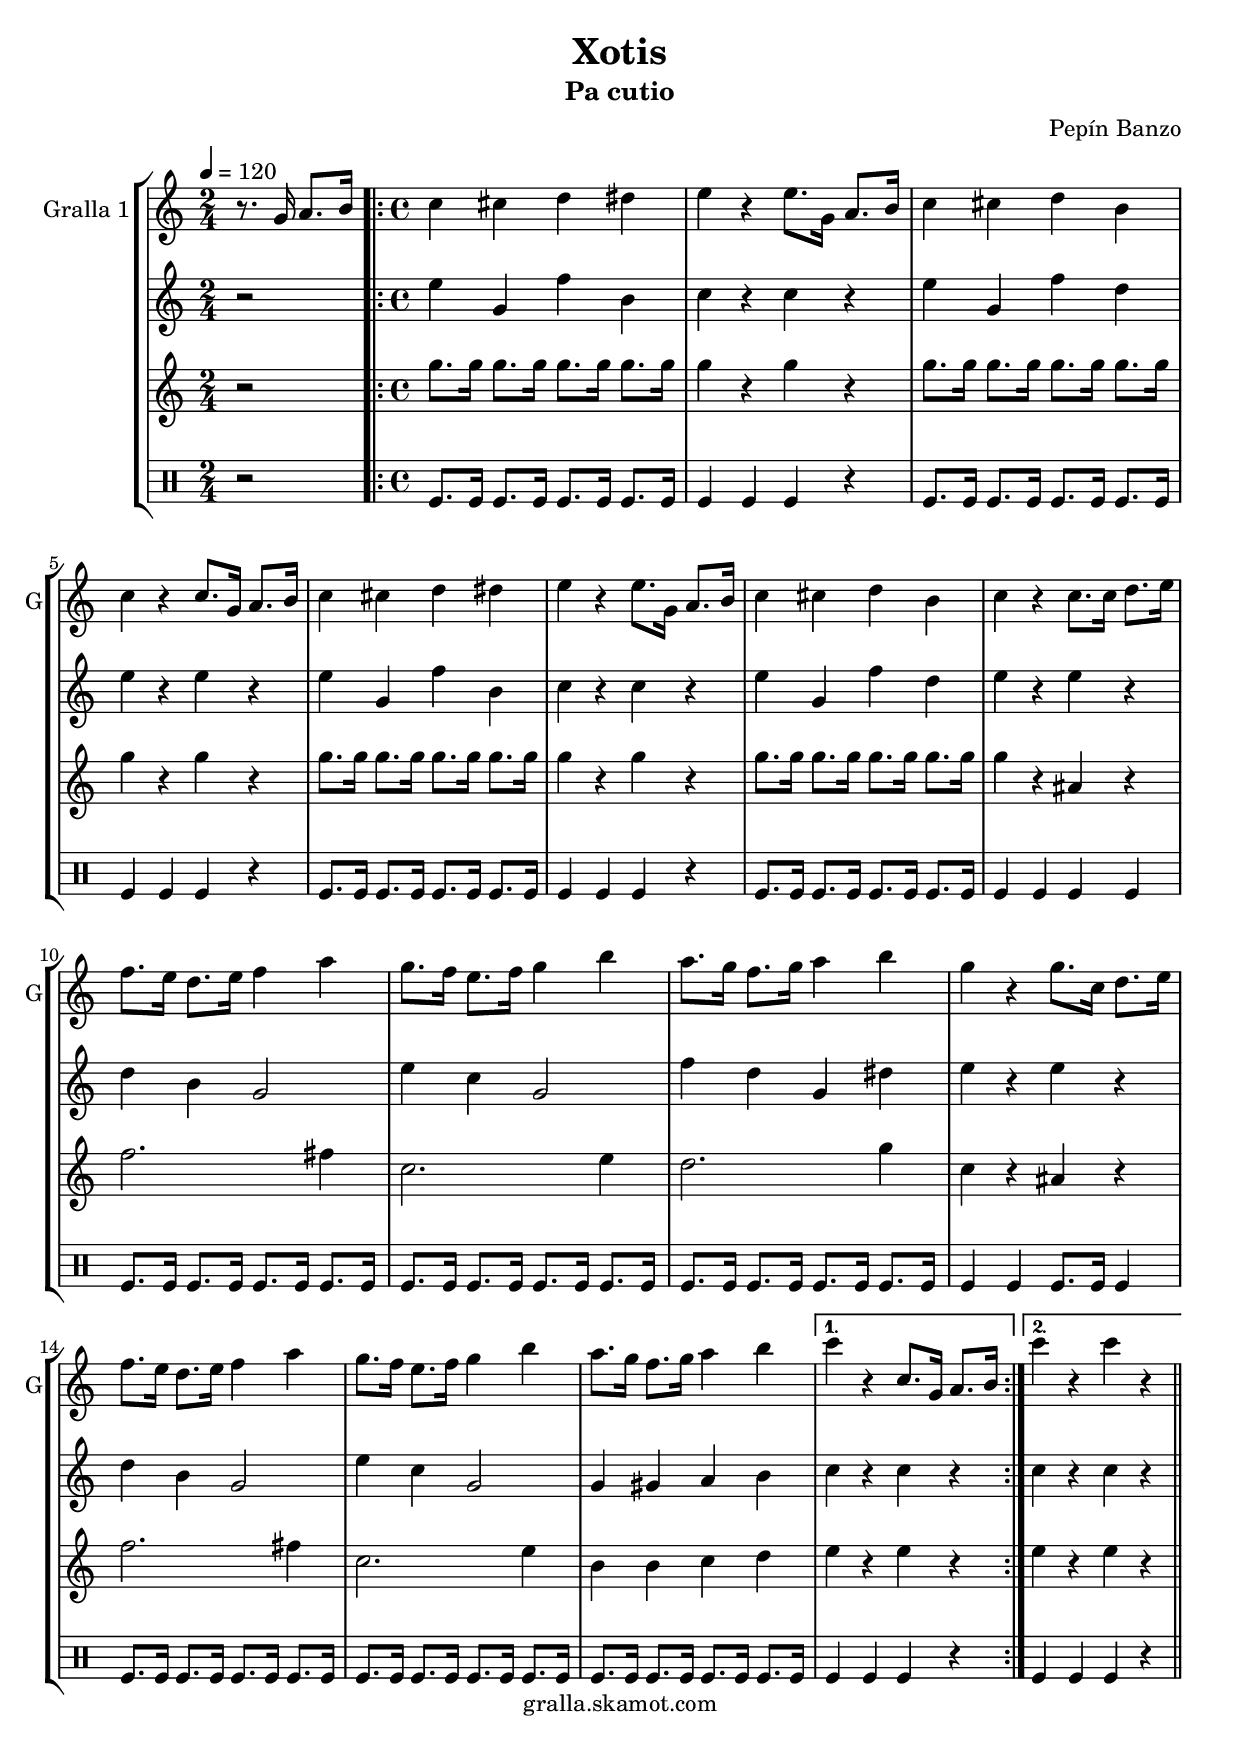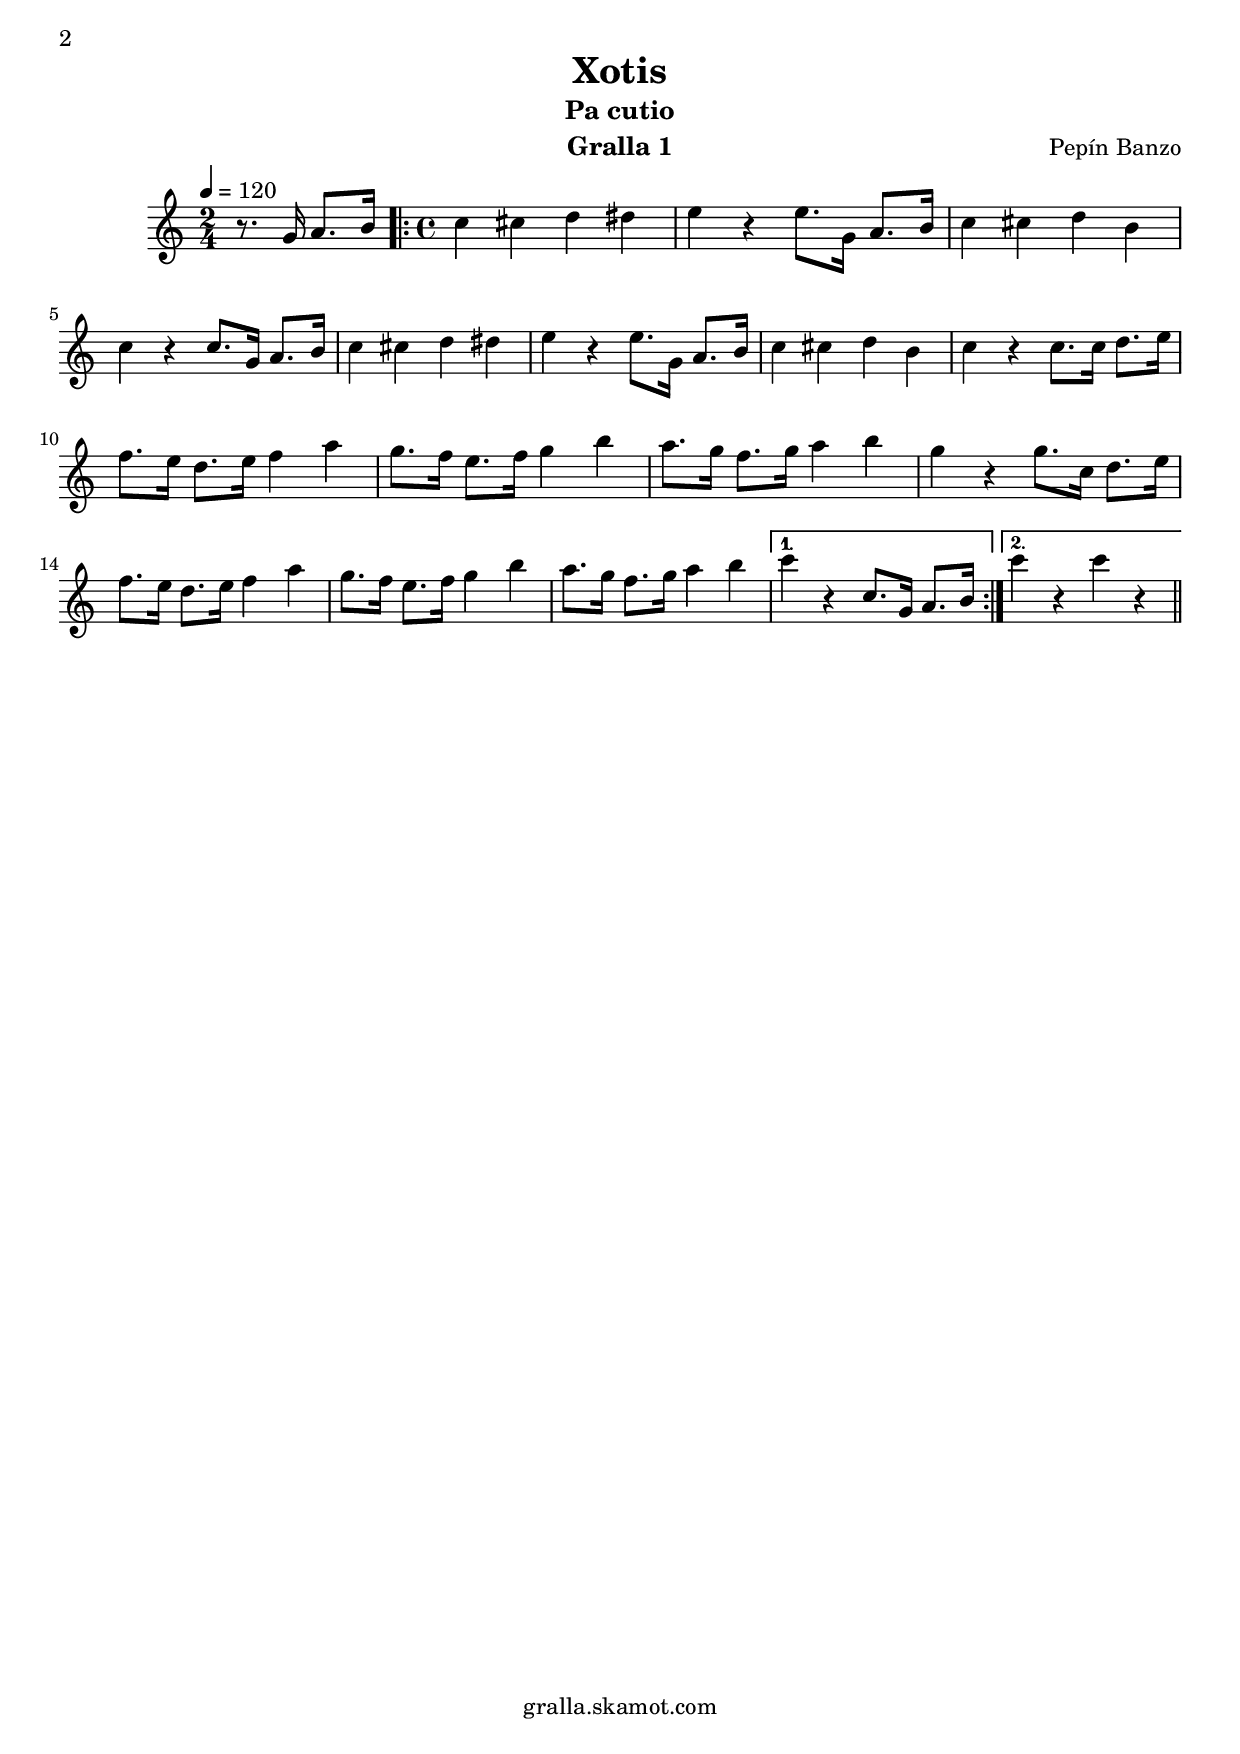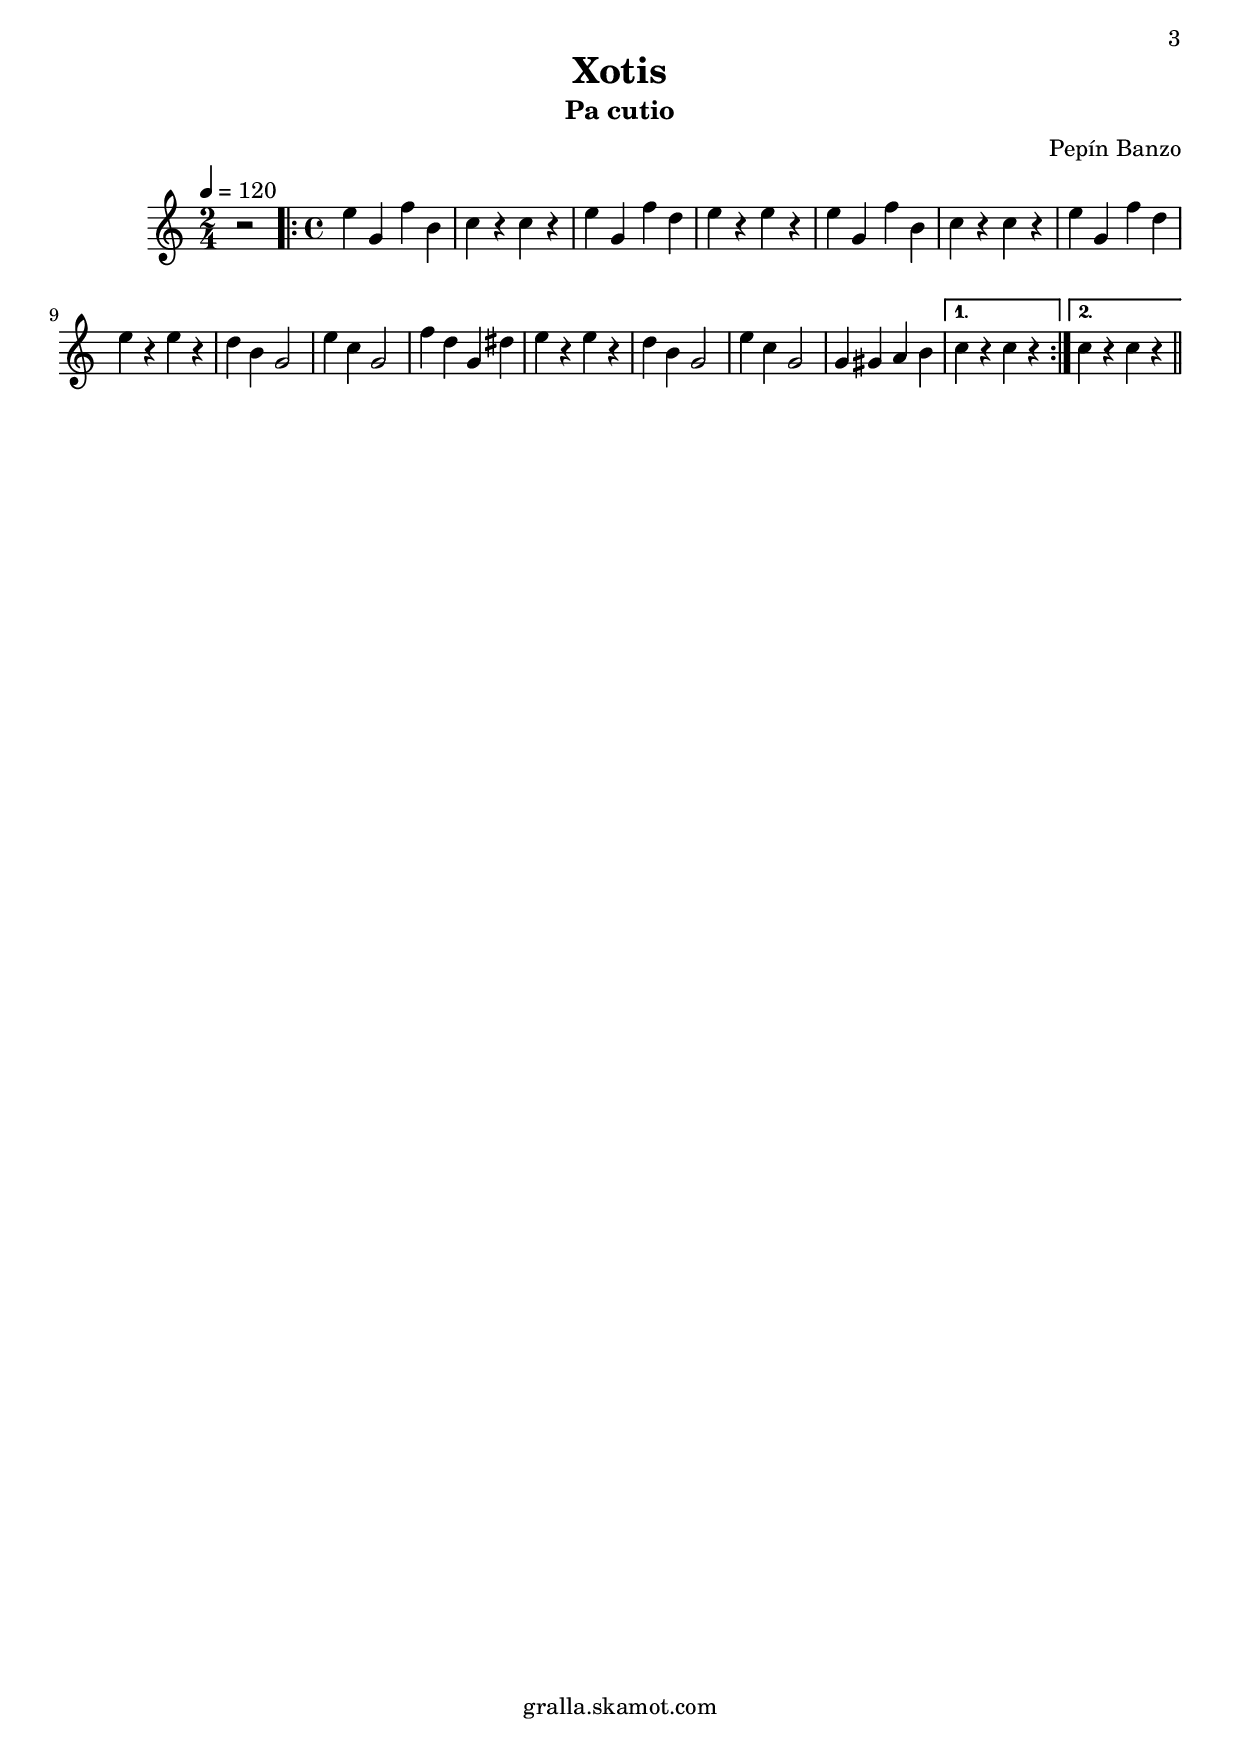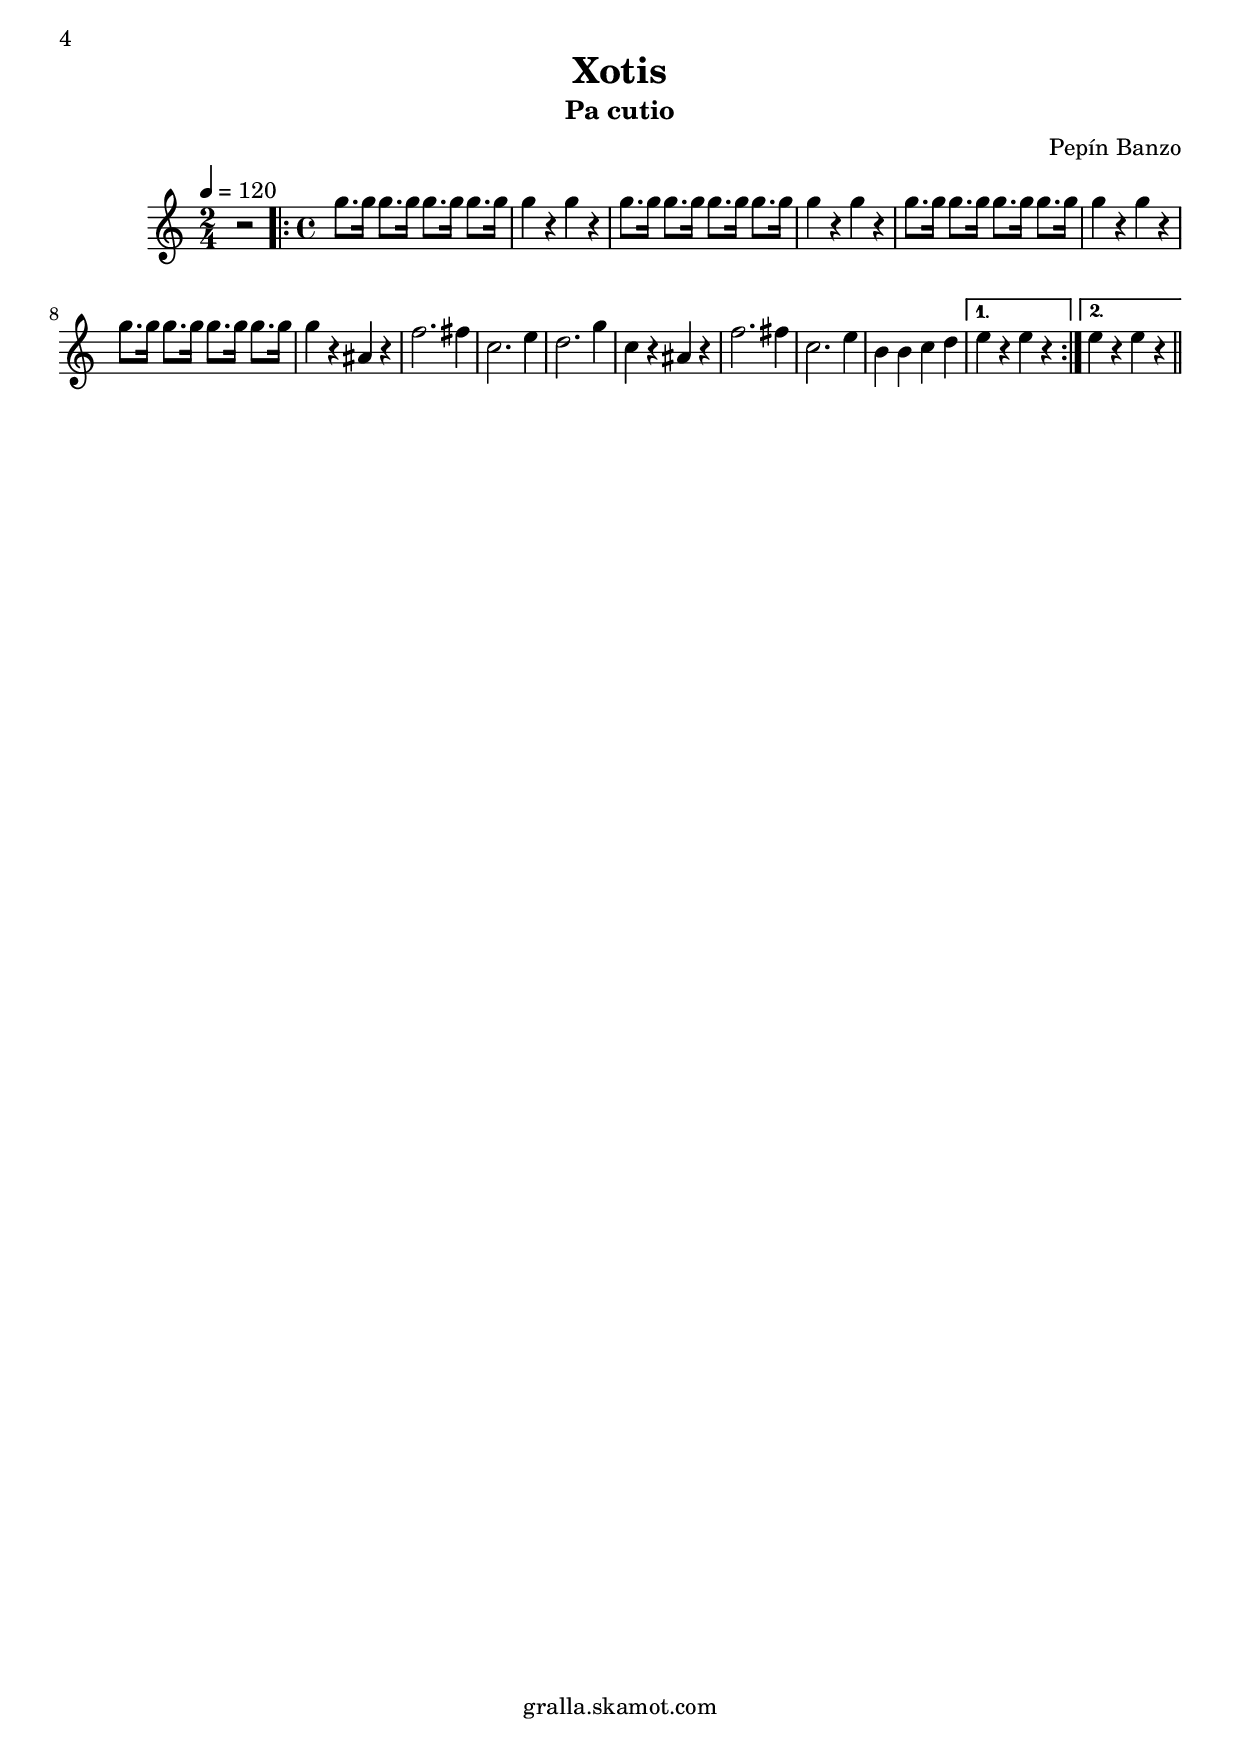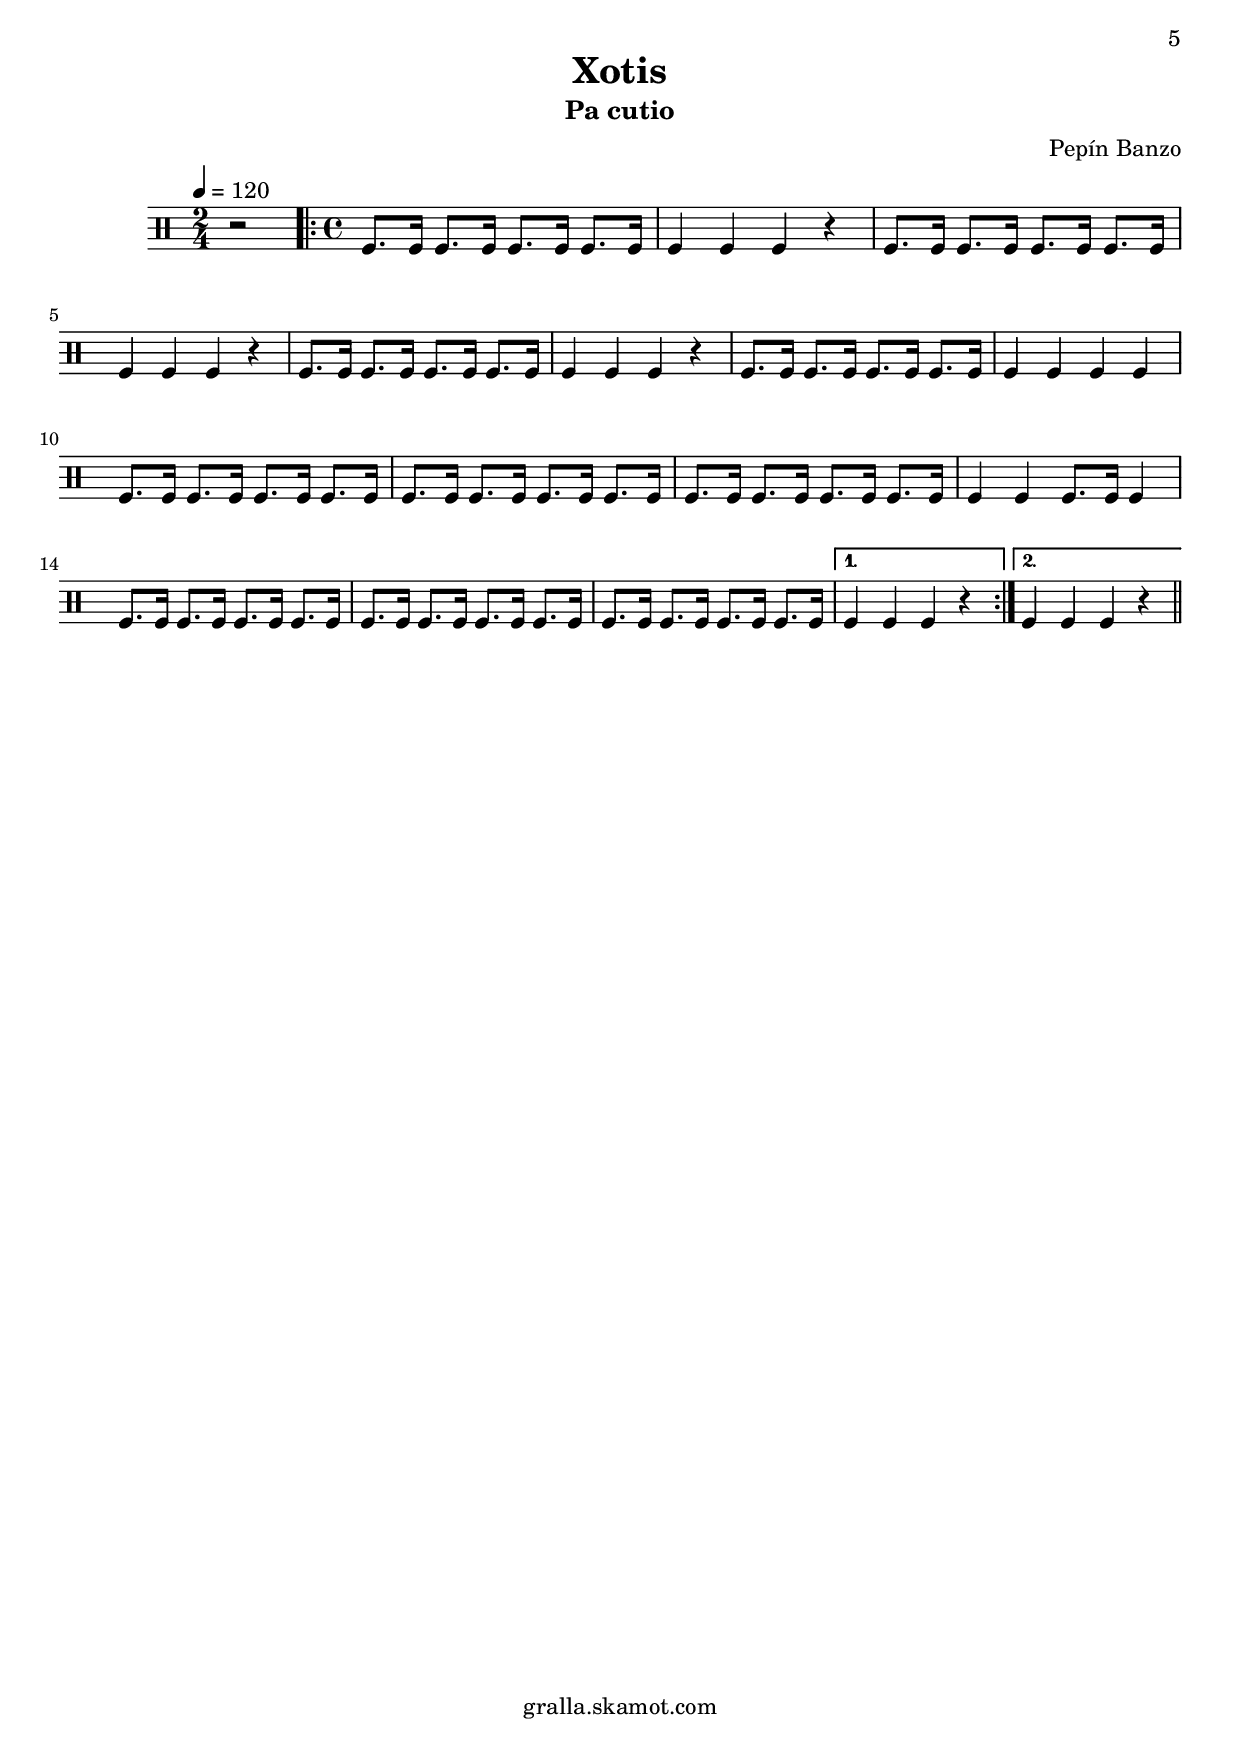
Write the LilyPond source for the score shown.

\version "2.16.2"

\header {
  dedication=""
  title="Xotis"
  subtitle="Pa cutio"
  subsubtitle=""
  poet=""
  meter=""
  piece=""
  composer="Pepín Banzo"
  arranger=""
  opus=""
  instrument=""
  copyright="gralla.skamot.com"
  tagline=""
}

liniaroAa =
\relative g'
{
  \tempo 4=120
  \clef treble
  \key c \major
  \time 2/4
  r8. g16 a8. b16  |
  \time 4/4   \repeat volta 2 { c4 cis d dis  |
  e4 r e8. g,16 a8. b16  |
  c4 cis d b  |
  %05
  c4 r c8. g16 a8. b16  |
  c4 cis d dis  |
  e4 r e8. g,16 a8. b16  |
  c4 cis d b  |
  c4 r c8. c16 d8. e16  |
  %10
  f8. e16 d8. e16 f4 a  |
  g8. f16 e8. f16 g4 b  |
  a8. g16 f8. g16 a4 b  |
  g4 r g8. c,16 d8. e16  |
  f8. e16 d8. e16 f4 a  |
  %15
  g8. f16 e8. f16 g4 b  |
  a8. g16 f8. g16 a4 b }
  \alternative { { c4 r c,8. g16 a8. b16 }
  { c'4 r c r } } \bar "||"
}

liniaroAb =
\relative e''
{
  \tempo 4=120
  \clef treble
  \key c \major
  \time 2/4
  r2  |
  \time 4/4   \repeat volta 2 { e4 g, f' b,  |
  c4 r c r  |
  e4 g, f' d  |
  %05
  e4 r e r  |
  e4 g, f' b,  |
  c4 r c r  |
  e4 g, f' d  |
  e4 r e r  |
  %10
  d4 b g2  |
  e'4 c g2  |
  f'4 d g, dis'  |
  e4 r e r  |
  d4 b g2  |
  %15
  e'4 c g2  |
  g4 gis a b }
  \alternative { { c4 r c r }
  { c4 r c r } } \bar "||"
}

liniaroAc =
\relative g''
{
  \tempo 4=120
  \clef treble
  \key c \major
  \time 2/4
  r2  |
  \time 4/4   \repeat volta 2 { g8. g16 g8. g16 g8. g16 g8. g16  |
  g4 r g r  |
  g8. g16 g8. g16 g8. g16 g8. g16  |
  %05
  g4 r g r  |
  g8. g16 g8. g16 g8. g16 g8. g16  |
  g4 r g r  |
  g8. g16 g8. g16 g8. g16 g8. g16  |
  g4 r ais, r  |
  %10
  f'2. fis4  |
  c2. e4  |
  d2. g4  |
  c,4 r ais r  |
  f'2. fis4  |
  %15
  c2. e4  |
  b4 b c d }
  \alternative { { e4 r e r }
  { e4 r e r } } \bar "||"
}

liniaroAd =
\drummode
{
  \tempo 4=120
  \time 2/4
  r2  |
  \time 4/4   \repeat volta 2 { tomfl8. tomfl16 tomfl8. tomfl16 tomfl8. tomfl16 tomfl8. tomfl16  |
  tomfl4 tomfl tomfl r  |
  tomfl8. tomfl16 tomfl8. tomfl16 tomfl8. tomfl16 tomfl8. tomfl16  |
  %05
  tomfl4 tomfl tomfl r  |
  tomfl8. tomfl16 tomfl8. tomfl16 tomfl8. tomfl16 tomfl8. tomfl16  |
  tomfl4 tomfl tomfl r  |
  tomfl8. tomfl16 tomfl8. tomfl16 tomfl8. tomfl16 tomfl8. tomfl16  |
  tomfl4 tomfl tomfl tomfl  |
  %10
  tomfl8. tomfl16 tomfl8. tomfl16 tomfl8. tomfl16 tomfl8. tomfl16  |
  tomfl8. tomfl16 tomfl8. tomfl16 tomfl8. tomfl16 tomfl8. tomfl16  |
  tomfl8. tomfl16 tomfl8. tomfl16 tomfl8. tomfl16 tomfl8. tomfl16  |
  tomfl4 tomfl tomfl8. tomfl16 tomfl4  |
  tomfl8. tomfl16 tomfl8. tomfl16 tomfl8. tomfl16 tomfl8. tomfl16  |
  %15
  tomfl8. tomfl16 tomfl8. tomfl16 tomfl8. tomfl16 tomfl8. tomfl16  |
  tomfl8. tomfl16 tomfl8. tomfl16 tomfl8. tomfl16 tomfl8. tomfl16 }
  \alternative { { tomfl4 tomfl tomfl r }
  { tomfl4 tomfl tomfl r } } \bar "||"
}

\bookpart {
  \score {
    \new StaffGroup {
      \override Score.RehearsalMark.self-alignment-X = #LEFT
      <<
        \new Staff \with {instrumentName = #"Gralla 1" shortInstrumentName = #"G"} \liniaroAa
        \new Staff \with {instrumentName = #"" shortInstrumentName = #" "} \liniaroAb
        \new Staff \with {instrumentName = #"" shortInstrumentName = #" "} \liniaroAc
        \new DrumStaff \with {instrumentName = #"" shortInstrumentName = #" "} \liniaroAd
      >>
    }
    \layout {}
  }
  \score { \unfoldRepeats
    \new StaffGroup {
      \override Score.RehearsalMark.self-alignment-X = #LEFT
      <<
        \new Staff \with {instrumentName = #"Gralla 1" shortInstrumentName = #"G"} \liniaroAa
        \new Staff \with {instrumentName = #"" shortInstrumentName = #" "} \liniaroAb
        \new Staff \with {instrumentName = #"" shortInstrumentName = #" "} \liniaroAc
        \new DrumStaff \with {instrumentName = #"" shortInstrumentName = #" "} \liniaroAd
      >>
    }
    \midi {
      \set Staff.midiInstrument = "oboe"
      \set DrumStaff.midiInstrument = "drums"
    }
  }
}

\bookpart {
  \header {instrument="Gralla 1"}
  \score {
    \new StaffGroup {
      \override Score.RehearsalMark.self-alignment-X = #LEFT
      <<
        \new Staff \liniaroAa
      >>
    }
    \layout {}
  }
  \score { \unfoldRepeats
    \new StaffGroup {
      \override Score.RehearsalMark.self-alignment-X = #LEFT
      <<
        \new Staff \liniaroAa
      >>
    }
    \midi {
      \set Staff.midiInstrument = "oboe"
      \set DrumStaff.midiInstrument = "drums"
    }
  }
}

\bookpart {
  \header {instrument=""}
  \score {
    \new StaffGroup {
      \override Score.RehearsalMark.self-alignment-X = #LEFT
      <<
        \new Staff \liniaroAb
      >>
    }
    \layout {}
  }
  \score { \unfoldRepeats
    \new StaffGroup {
      \override Score.RehearsalMark.self-alignment-X = #LEFT
      <<
        \new Staff \liniaroAb
      >>
    }
    \midi {
      \set Staff.midiInstrument = "oboe"
      \set DrumStaff.midiInstrument = "drums"
    }
  }
}

\bookpart {
  \header {instrument=""}
  \score {
    \new StaffGroup {
      \override Score.RehearsalMark.self-alignment-X = #LEFT
      <<
        \new Staff \liniaroAc
      >>
    }
    \layout {}
  }
  \score { \unfoldRepeats
    \new StaffGroup {
      \override Score.RehearsalMark.self-alignment-X = #LEFT
      <<
        \new Staff \liniaroAc
      >>
    }
    \midi {
      \set Staff.midiInstrument = "oboe"
      \set DrumStaff.midiInstrument = "drums"
    }
  }
}

\bookpart {
  \header {instrument=""}
  \score {
    \new StaffGroup {
      \override Score.RehearsalMark.self-alignment-X = #LEFT
      <<
        \new DrumStaff \liniaroAd
      >>
    }
    \layout {}
  }
  \score { \unfoldRepeats
    \new StaffGroup {
      \override Score.RehearsalMark.self-alignment-X = #LEFT
      <<
        \new DrumStaff \liniaroAd
      >>
    }
    \midi {
      \set Staff.midiInstrument = "oboe"
      \set DrumStaff.midiInstrument = "drums"
    }
  }
}

